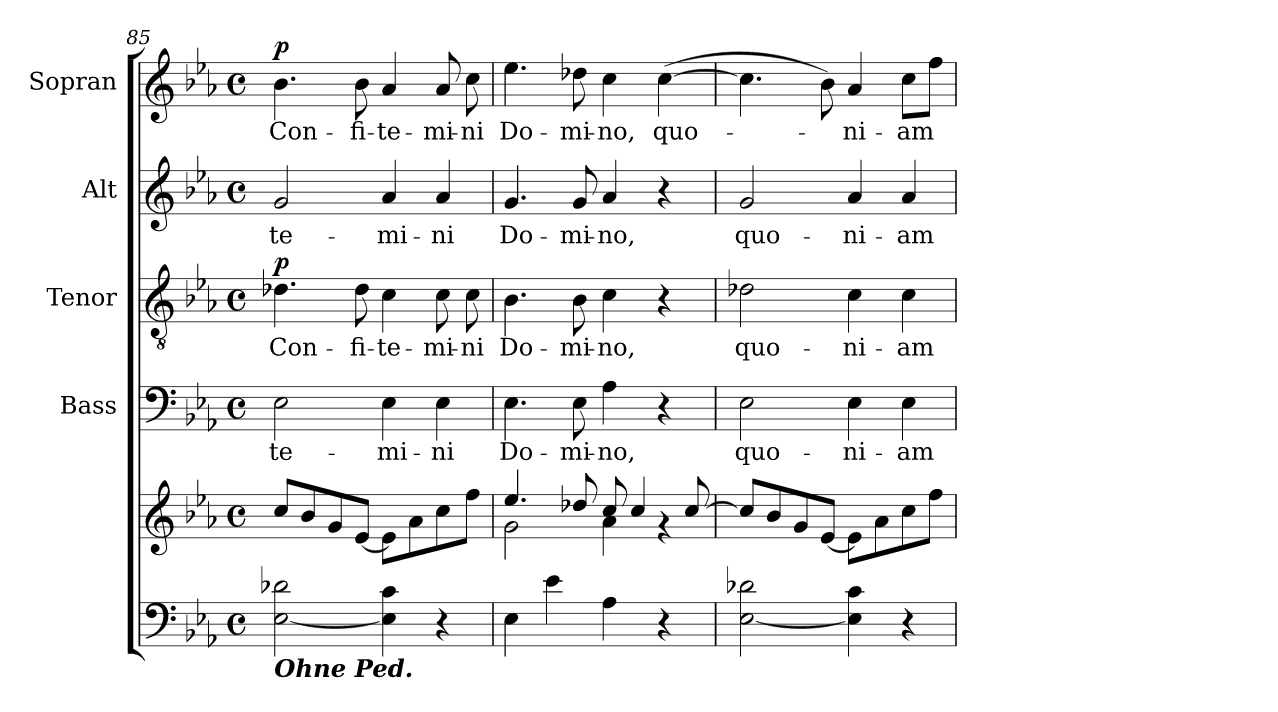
**kern	**kern	**kern	**text	**kern	**text	**dynam	**kern	**text	**kern	**text	**dynam
*part5	*part5	*part4	*part4	*part3	*part3	*part3	*part2	*part2	*part1	*part1	*part1
*staff6	*staff5	*staff4	*staff4	*staff3	*staff3	*staff3	*staff2	*staff2	*staff1	*staff1	*staff1
*	*	*I"Bass	*	*I"Tenor	*	*	*I"Alt	*	*I"Sopran	*	*
*	*	*I'B.	*	*I'T.	*	*	*I'A.	*	*I'S.	*	*
*clefF4	*clefG2	*clefF4	*	*clefGv2	*	*	*clefG2	*	*clefG2	*	*
*k[b-e-a-]	*k[b-e-a-]	*k[b-e-a-]	*	*k[b-e-a-]	*	*	*k[b-e-a-]	*	*k[b-e-a-]	*	*
*E-:	*E-:	*E-:	*	*E-:	*	*	*E-:	*	*E-:	*	*
*M4/4	*M4/4	*M4/4	*	*M4/4	*	*	*M4/4	*	*M4/4	*	*
*met(c)	*met(c)	*met(c)	*	*met(c)	*	*	*met(c)	*	*met(c)	*	*
=85	=85	=85	=85	=85	=85	=85	=85	=85	=85	=85	=85
!LO:TX:b:Bi:t=Ohne Ped.	!	!	!	!	!	!	!	!	!	!	!
!	!	!	!LO:LY:b	!	!LO:LY:b	!LO:DY:a	!	!LO:LY:b	!	!LO:LY:b	!LO:DY:a
[<2E-\ 2d-X\	8cc/L	2E-\	-te-	4.d-X\	Con-	p	2g/	-te-	4.b-\	Con-	p
.	8b-/	.	.	.	.	.	.	.	.	.	.
.	8g/	.	.	.	.	.	.	.	.	.	.
!	!	!	!	!	!LO:LY:b	!	!	!	!	!LO:LY:b	!
.	[8e-/J	.	.	8d-\	-fi-	.	.	.	8b-\	-fi-	.
!	!	!	!LO:LY:b	!	!LO:LY:b	!	!	!LO:LY:b	!	!LO:LY:b	!
4E-\] 4c\	8e-\L]	4E-\	-mi-	4c\	-te-	.	4a-/	-mi-	4a-/	-te-	.
.	8a-\	.	.	.	.	.	.	.	.	.	.
!	!	!	!LO:LY:b	!	!LO:LY:b	!	!	!LO:LY:b	!	!LO:LY:b	!
4r	8cc\	4E-\	-ni	8c\	-mi-	.	4a-/	-ni	8a-/	-mi-	.
!	!	!	!	!	!LO:LY:b	!	!	!	!	!LO:LY:b	!
.	8ff\J	.	.	8c\	-ni	.	.	.	8cc\	-ni	.
=86	=86	=86	=86	=86	=86	=86	=86	=86	=86	=86	=86
*	*^	*	*	*	*	*	*	*	*	*	*
!	!	!	!	!LO:LY:b	!	!LO:LY:b	!	!	!LO:LY:b	!	!LO:LY:b	!
4E-\	4.ee-/	2g\	4.E-\	Do-	4.B-\	Do-	.	4.g/	Do-	4.ee-\	Do-	.
4e-\	.	.	.	.	.	.	.	.	.	.	.	.
!	!	!	!	!LO:LY:b	!	!LO:LY:b	!	!	!LO:LY:b	!	!LO:LY:b	!
.	8dd-X/	.	8E-\	-mi-	8B-\	-mi-	.	8g/	-mi-	8dd-X\	-mi-	.
!	!	!	!	!LO:LY:b	!	!LO:LY:b	!	!	!LO:LY:b	!	!LO:LY:b	!
4A-\	8cc/	4a-\	4A-\	-no,	4c\	-no,	.	4a-/	-no,	4cc\	-no,	.
.	4cc/	.	.	.	.	.	.	.	.	.	.	.
!	!	!	!	!	!	!	!	!	!	!	!LO:LY:b	!
4r	.	4rf	4r	.	4r	.	.	4r	.	(>[4cc\	quo-	.
.	[>8cc/	.	.	.	.	.	.	.	.	.	.	.
*	*v	*v	*	*	*	*	*	*	*	*	*	*
=87	=87	=87	=87	=87	=87	=87	=87	=87	=87	=87	=87
!	!	!	!LO:LY:b	!	!LO:LY:b	!	!	!LO:LY:b	!	!	!
[<2E-\ 2d-X\	8cc/L]	2E-\	quo-	2d-X\	quo-	.	2g/	quo-	4.cc\]	.	.
.	8b-/	.	.	.	.	.	.	.	.	.	.
.	8g/	.	.	.	.	.	.	.	.	.	.
.	[8e-/J	.	.	.	.	.	.	.	8b-\)	.	.
!	!	!	!LO:LY:b	!	!LO:LY:b	!	!	!LO:LY:b	!	!LO:LY:b	!
4E-\] 4c\	8e-\L]	4E-\	-ni-	4c\	-ni-	.	4a-/	-ni-	4a-/	-ni-	.
.	8a-\	.	.	.	.	.	.	.	.	.	.
!	!	!	!LO:LY:b	!	!LO:LY:b	!	!	!LO:LY:b	!	!LO:LY:b	!
4r	8cc\	4E-\	-am	4c\	-am	.	4a-/	-am	8cc\L	-am	.
.	8ff\J	.	.	.	.	.	.	.	8ff\J	.	.
=	=	=	=	=	=	=	=	=	=	=	=
*-	*-	*-	*-	*-	*-	*-	*-	*-	*-	*-	*-
